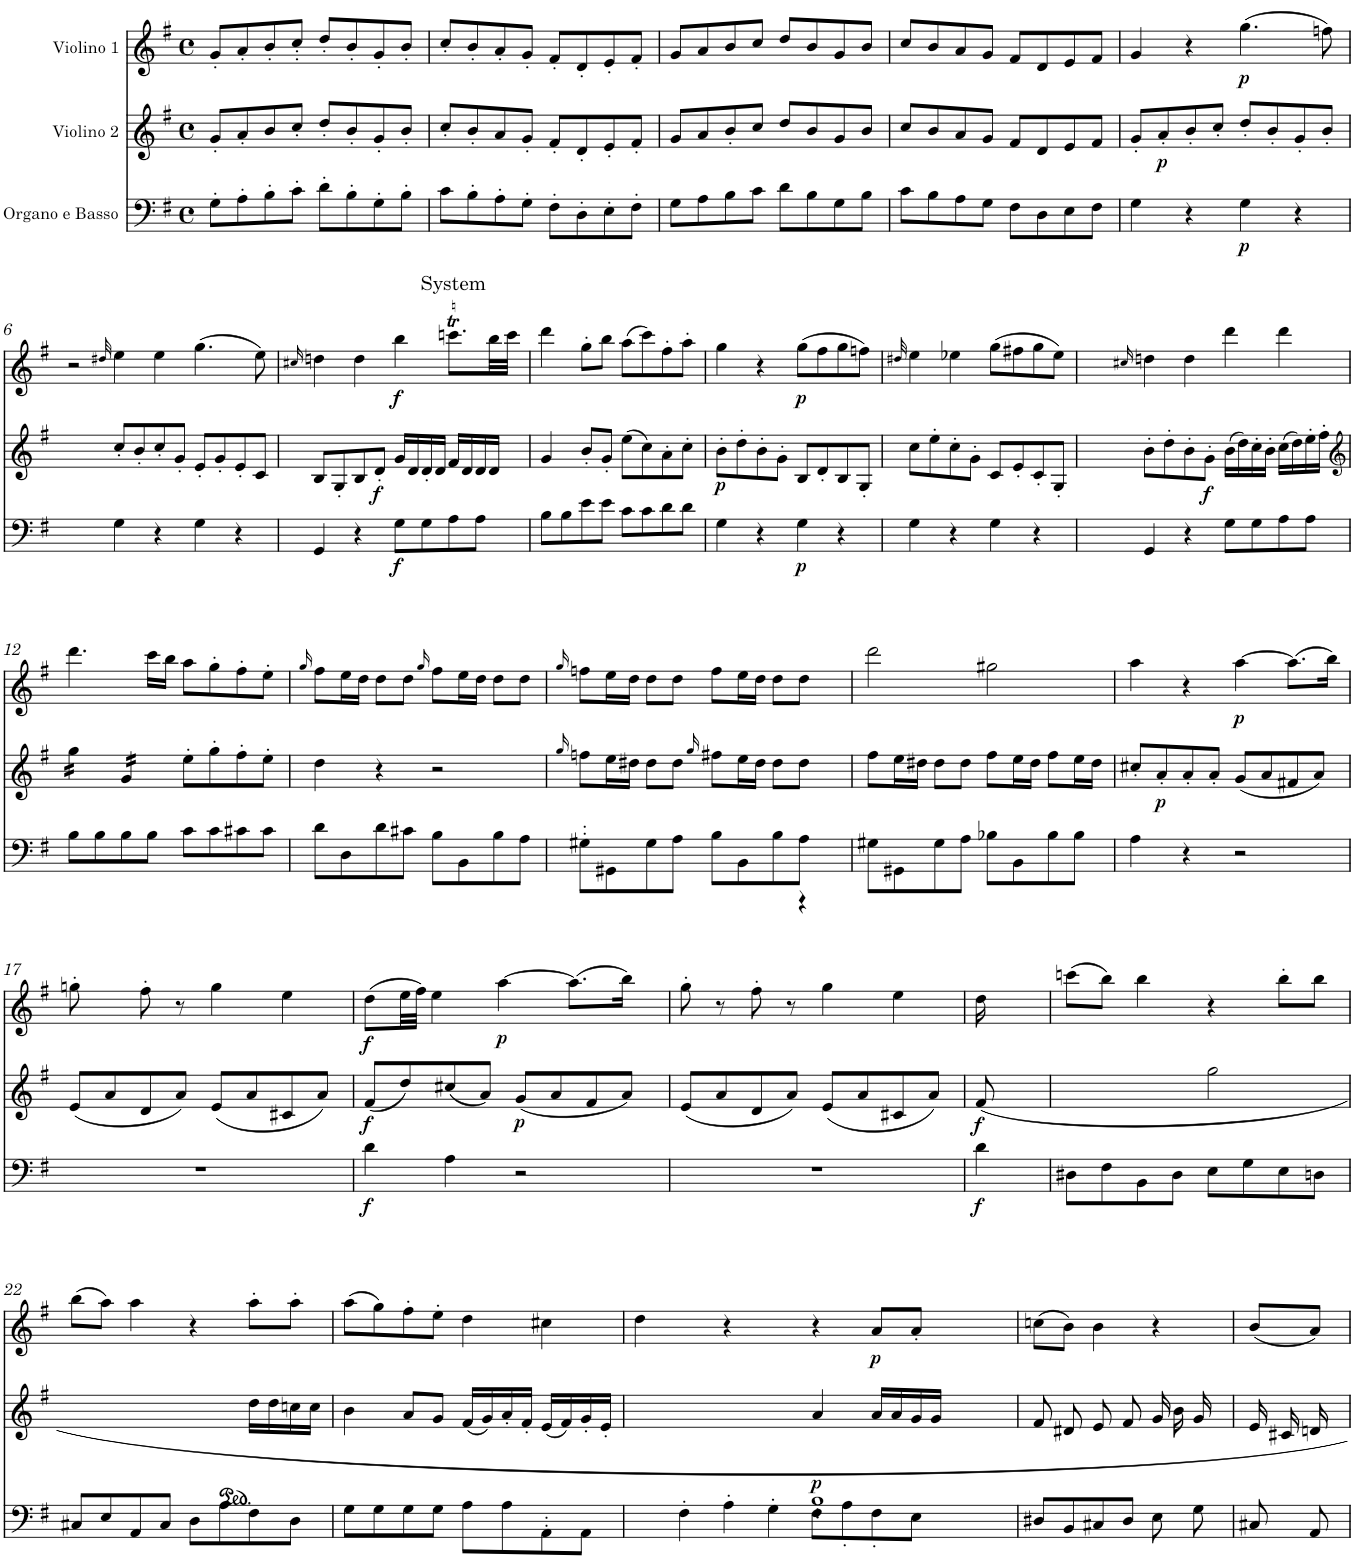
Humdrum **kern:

**kern	**dynam	**kern	**dynam	**kern	**dynam
*part3	*part3	*part2	*part2	*part1	*part1
*staff3	*staff3	*staff2	*staff2	*staff1	*staff1
*I"Organo e Basso	*	*I"Violino 2	*	*I"Violino 1	*
*	*	*I'V	*	*I'V	*
*clefF4	*	*clefG2	*	*clefG2	*
*k[f#]	*	*k[f#]	*	*k[f#]	*
*M4/4	*	*M4/4	*	*M4/4	*
*met(c)	*	*met(c)	*	*met(c)	*
=1	=1	=1	=1	=1	=1
8G'\L	.	8g'/L	.	8g'/L	.
8A'\	.	8a'/	.	8a'/	.
8B'\	.	8b/	.	8b'/	.
8c'\J	.	8cc'/J	.	8cc''/J	.
8d'\L	.	8dd'/L	.	8dd'/L	.
8B'\	.	8b'/	.	8b'/	.
8G'\	.	8g'/	.	8g'/	.
8B'\J	.	8b'/J	.	8b'/J	.
=2	=2	=2	=2	=2	=2
8c\L	.	8cc'/L	.	8cc'/L	.
8B'\	.	8b'/	.	8b'/	.
8A'\	.	8a/	.	8a'/	.
8G'\J	.	8g'/J	.	8g'/J	.
8F#'\L	.	8f#'/L	.	8f#'/L	.
8D'\	.	8d'/	.	8d'/	.
8E'\	.	8e'/	.	8e'/	.
8F#'\J	.	8f#'/J	.	8f#'/J	.
=3	=3	=3	=3	=3	=3
8G\L	.	8g/L	.	8g/L	.
8A\	.	8a/	.	8a/	.
8B\	.	8b'/	.	8b/	.
8c\J	.	8cc/J	.	8cc/J	.
8d\L	.	8dd/L	.	8dd/L	.
8B\	.	8b/	.	8b/	.
8G\	.	8g/	.	8g/	.
8B\J	.	8b/J	.	8b/J	.
=4	=4	=4	=4	=4	=4
8c\L	.	8cc/L	.	8cc/L	.
8B\	.	8b/	.	8b/	.
8A\	.	8a/	.	8a/	.
8G\J	.	8g/J	.	8g/J	.
8F#\L	.	8f#/L	.	8f#/L	.
8D\	.	8d/	.	8d/	.
8E\	.	8e/	.	8e/	.
8F#\J	.	8f#/J	.	8f#/J	.
=5	=5	=5	=5	=5	=5
4G\	.	8g'/L	.	4g/	.
!	!	!	!LO:DY:b	!	!
.	.	8a'/	p	.	.
4r	.	8b'/	.	4r	.
.	.	8cc'/J	.	.	.
!	!LO:DY:b	!	!	!	!LO:DY:b
4G\	p	8dd'/L	.	(>4.gg\	p
.	.	8b'/	.	.	.
4r	.	8g'/	.	.	.
.	.	8b'/J	.	8ffn\)	.
!!LO:LB:g=z
=6	=6	=6	=6	=6	=6
2ryy	.	2ryy	.	2r	.
.	.	.	.	32qdd#X/	.
4G\	.	8cc'/L	.	4ee\	.
.	.	8b'/	.	.	.
4r	.	8cc'/	.	4ee\	.
.	.	8g'/J	.	.	.
4G\	.	8e'/L	.	(>4.gg\	.
.	.	8g'/	.	.	.
4r	.	8e'/	.	.	.
.	.	8c/J	.	8ee\)	.
=7	=7	=7	=7	=7	=7
.	.	.	.	16qcc#X/	.
*	*	*	*	*^	*
4GG/	.	8B/L	.	4ddn\	2ryy	.
.	.	8G'/	.	.	.	.
4r	.	8B/	.	4dd\	.	.
!	!	!	!LO:DY:b	!	!	!
.	.	8d'/J	f	.	.	.
!	!LO:DY:b	!	!	!	!	!LO:DY:b
8G\L	f	16g/LL	.	4bb\	8ryy	f
.	.	16d/	.	.	.	.
!	!	!	!	!	!LO:TX:a:t=System	!
8G\	.	16d'/	.	.	4.ryy	.
.	.	16d/JJ	.	.	.	.
8A\	.	16f#/LL	.	8.cccnT\L	.	.
.	.	16d/	.	.	.	.
8A\J	.	16d/	.	.	.	.
.	.	16d/JJ	.	32bb\LL	.	.
.	.	.	.	32ccc\JJJ	.	.
*	*	*	*	*v	*v	*
=8	=8	=8	=8	=8	=8
8B\L	.	4g/	.	4ddd\	.
8B\	.	.	.	.	.
8e\	.	8b'/L	.	8gg'\L	.
8e\J	.	8g'/J	.	8bb\J	.
8c\L	.	(>8ee\L	.	(>8aa\L	.
8c\	.	8cc\)	.	8ccc\)	.
8d\	.	8a'\	.	8ff#'\	.
8d\J	.	8cc'\J	.	8aa'\J	.
=9	=9	=9	=9	=9	=9
!	!	!	!LO:DY:b	!	!
4G\	.	8b'\L	p	4gg\	.
.	.	8dd'\	.	.	.
4r	.	8b'\	.	4r	.
.	.	8g'\J	.	.	.
!	!LO:DY:b	!	!	!	!LO:DY:b
4G\	p	8B/L	.	(>8gg\L	p
.	.	8d'/	.	8ff#\	.
4r	.	8B/	.	8gg\	.
.	.	8G'/J	.	8ffn\J)	.
=10	=10	=10	=10	=10	=10
.	.	.	.	32qdd#X/	.
4G\	.	8cc\L	.	4ee\	.
.	.	8ee'\	.	.	.
4r	.	8cc'\	.	4ee-X\	.
.	.	8g'\J	.	.	.
4G\	.	8c/L	.	(>8gg\L	.
.	.	8e'/	.	8ff#X\	.
4r	.	8c'/	.	8gg\	.
.	.	8G'/J	.	8ee-\J)	.
=11	=11	=11	=11	=11	=11
1ryy	.	1ryy	.	1ryy	.
.	.	.	.	16qcc#X/	.
4GG/	.	8b'\L	.	4ddn\	.
.	.	8dd'\	.	.	.
4r	.	8b'\	.	4dd\	.
!	!	!	!LO:DY:b	!	!
.	.	8g'\J	f	.	.
8G\L	.	(>16b\LL	.	4ddd\	.
.	.	16dd\)	.	.	.
8G\	.	16cc'\	.	.	.
.	.	16b'\JJ	.	.	.
8A\	.	(>16cc\LL	.	4ddd\	.
.	.	16dd\)	.	.	.
8A\J	.	16ee'\	.	.	.
.	.	16ff#'\JJ	.	.	.
!!LO:LB:g=z
=12	=12	=12	=12	=12	=12
*	*	*clefG2	*	*	*
*	*	*tremolo	*	*	*
8B\L	.	16gg\LL	.	4.ddd\	.
.	.	16gg\	.	.	.
8B\	.	16gg\	.	.	.
.	.	16gg\JJ	.	.	.
8B\	.	16g/LL	.	.	.
.	.	16g/	.	.	.
8B\J	.	16g/	.	16ccc\LL	.
.	.	16g/JJ	.	16bb\JJ	.
*	*	*Xtremolo	*	*	*
8c\L	.	8ee'\L	.	8aa\L	.
8c\	.	8gg'\	.	8gg'\	.
8c#X\	.	8ff#'\	.	8ff#'\	.
8c#\J	.	8ee'\J	.	8ee'\J	.
=13	=13	=13	=13	=13	=13
.	.	.	.	16qgg/	.
8d\L	.	4dd\	.	8ff#\L	.
8D\	.	.	.	16ee\L	.
.	.	.	.	16dd\JJ	.
8d\	.	4r	.	8dd\L	.
8c#X\J	.	.	.	8dd\J	.
.	.	.	.	16qgg/	.
8B\L	.	2r	.	8ff#\L	.
8BB\	.	.	.	16ee\L	.
.	.	.	.	16dd\JJ	.
8B\	.	.	.	8dd\L	.
8A\J	.	.	.	8dd\J	.
=14	=14	=14	=14	=14	=14
.	.	16qgg/	.	16qgg/	.
*^	*	*	*	*	*
8G#X''\L	2..ryy	.	8ffn\L	.	8ffn\L	.
8GG#X\	.	.	16ee\L	.	16ee\L	.
.	.	.	16dd#X\JJ	.	16dd\JJ	.
8G#\	.	.	8dd#\L	.	8dd\L	.
8A\J	.	.	8dd#\J	.	8dd\J	.
.	.	.	16qgg/	.	.	.
8B\L	.	.	8ff#X\L	.	8ff\L	.
8BB\	.	.	16ee\L	.	16ee\L	.
.	.	.	16dd#\JJ	.	16dd\JJ	.
8B\	.	.	8dd#\L	.	8dd\L	.
8A\J	8r	.	8dd#\J	.	8dd\J	.
8ryy	8ryy	.	8ryy	.	8ryy	.
*v	*v	*	*	*	*	*
=15	=15	=15	=15	=15	=15
8G#X\L	.	8ff#\L	.	2ddd\	.
8r	.	16ee\L	.	.	.
.	.	16dd#X\JJ	.	.	.
8GG#X\	.	8dd#\L	.	.	.
8G#\	.	8dd#\J	.	.	.
8A\J	.	8ff#\L	.	2gg#X\	.
8B-X\L	.	16ee\L	.	.	.
.	.	16dd#\JJ	.	.	.
8BB\	.	8ff#\L	.	.	.
8B-\	.	16ee\L	.	.	.
.	.	16dd#\JJ	.	.	.
8B-\J	.	8ryy	.	8ryy	.
=16	=16	=16	=16	=16	=16
4A\	.	8cc#X'/L	.	4aa\	.
!	!	!	!LO:DY:b	!	!
.	.	8a'/	p	.	.
4r	.	8a'/	.	4r	.
.	.	8a'/J	.	.	.
!	!	!	!	!	!LO:DY:b
2r	.	(<8g/L	.	[>4aa\	p
.	.	8a/	.	.	.
.	.	8f#X/	.	(>8.aa\L]	.
.	.	8a/J)	.	.	.
.	.	.	.	16bb\Jk)	.
!!LO:LB:g=z
=17	=17	=17	=17	=17	=17
1r	.	(<8e/L	.	8ggn'\	.
.	.	8a/	.	8ryy	.
.	.	8d/	.	8ff#'\	.
.	.	8a/J)	.	8r	.
.	.	(<8e/L	.	4gg\	.
.	.	8a/	.	.	.
.	.	8c#X/	.	4ee\	.
.	.	8a/J)	.	.	.
=18	=18	=18	=18	=18	=18
!	!LO:DY:b	!	!LO:DY:b	!	!LO:DY:b
4d\	f	(<8f#/L	f	(>8dd\L	f
.	.	8dd/)	.	32ee\LL	.
.	.	.	.	32ff#\JJJ)	.
.	.	.	.	4ee\	.
4A\	.	(<8cc#X/	.	.	.
.	.	8a/J)	.	.	.
!	!	!	!	!	!LO:DY:b
.	.	.	.	[>4aa\	p
!	!	!	!LO:DY:b	!	!
2r	.	(<8g/L	p	.	.
.	.	8a/	.	.	.
.	.	.	.	(>8.aa\L]	.
.	.	8f#/	.	.	.
.	.	8a/J)	.	16bb\Jk)	.
.	.	.	.	16ryy	.
=19	=19	=19	=19	=19	=19
1r	.	(<8e/L	.	8gg'\	.
.	.	8a/	.	8r	.
.	.	8d/	.	8ff#'\	.
.	.	8a/J)	.	8r	.
.	.	(<8e/L	.	4gg\	.
.	.	8a/	.	.	.
.	.	8c#X/	.	4ee\	.
.	.	8a/J)	.	.	.
=20	=20	=20	=20	=20	=20
!	!LO:DY:b	!	!LO:DY:b	!	!
4d\	f	8f#/	f	16dd\	.
.	.	.	.	8.ryy	.
.	.	8ryy	.	.	.
=21	=21	=21	=21	=21	=21
8D#X\L	.	2ryy	.	(>8cccn\L	.
8F#\	.	.	.	8bb\J)	.
8BB\	.	.	.	4bb\	.
8D#\J	.	.	.	.	.
8E\L	.	2gg\	.	4r	.
8G\	.	.	.	.	.
8E\	.	.	.	8bb'\L	.
8Dn\J	.	.	.	8bb\J	.
!!LO:LB:g=z
=22	=22	=22	=22	=22	=22
8C#X/L	.	2.ryy	.	(>8bb\L	.
8E/	.	.	.	8aa\J)	.
8AA/	.	.	.	4aa\	.
8C#/J	.	.	.	.	.
8D\L	.	.	.	4r	.
8A\	.	.	.	.	.
8F#\	.	16dd\LL	.	8aa'\L	.
.	.	16dd\	.	.	.
8D\J	.	16ccn\	.	8aa'\J	.
.	.	16cc\JJ	.	.	.
=23	=23	=23	=23	=23	=23
8G\L	.	4b\	.	(>8aa\L	.
8G\	.	.	.	8gg\)	.
8G\	.	8a/L	.	8ff#'\	.
8G\J	.	8g/J	.	8ee'\J	.
8A\L	.	(<16f#/LL	.	4dd\	.
.	.	16g/)	.	.	.
8A\	.	16a'/	.	.	.
.	.	16f#'/JJ	.	.	.
8AA''\	.	(<16e/LL	.	4cc#X\	.
.	.	16f#/)	.	.	.
8AA\J	.	16g'/	.	.	.
.	.	16e'/JJ	.	.	.
=24	=24	=24	=24	=24	=24
*^	*	*	*	*	*
4ryy	1ryy	.	1ryy	.	4dd\	.
4F#'\	.	.	.	.	4ryy	.
4A'\	.	.	.	.	4r	.
4G'\	.	.	.	.	4ryy	.
!	!	!	!	!LO:DY:b	!	!
8F#\L	1B'''	.	4a/	p	4r	.
8A'\	.	.	.	.	.	.
!	!	!	!	!	!	!LO:DY:b
8F#'\	.	.	16a/LL	.	8a/L	p
.	.	.	16a/	.	.	.
8E\J	.	.	16g/	.	8a'/J	.
.	.	.	16g/JJ	.	.	.
2ryy	.	.	2ryy	.	2ryy	.
*v	*v	*	*	*	*	*
=25	=25	=25	=25	=25	=25
8D#X/L	.	8f#/	.	(>8ccn\L	.
8BB/	.	8d#X/	.	8b\J)	.
8C#X/	.	8e/	.	4b\	.
8D#/J	.	8f#/	.	.	.
8E\	.	16g/	.	4r	.
.	.	16b\	.	.	.
8G\	.	16g/	.	.	.
.	.	16ryy	.	.	.
=26	=26	=26	=26	=26	=26
8C#X/	.	16e/	.	(<8b/L	.
.	.	16c#X/	.	.	.
8AA/	.	16dn/	.	8a/J)	.
.	.	16ryy	.	.	.
=	=	=	=	=	=
*-	*-	*-	*-	*-	*-
